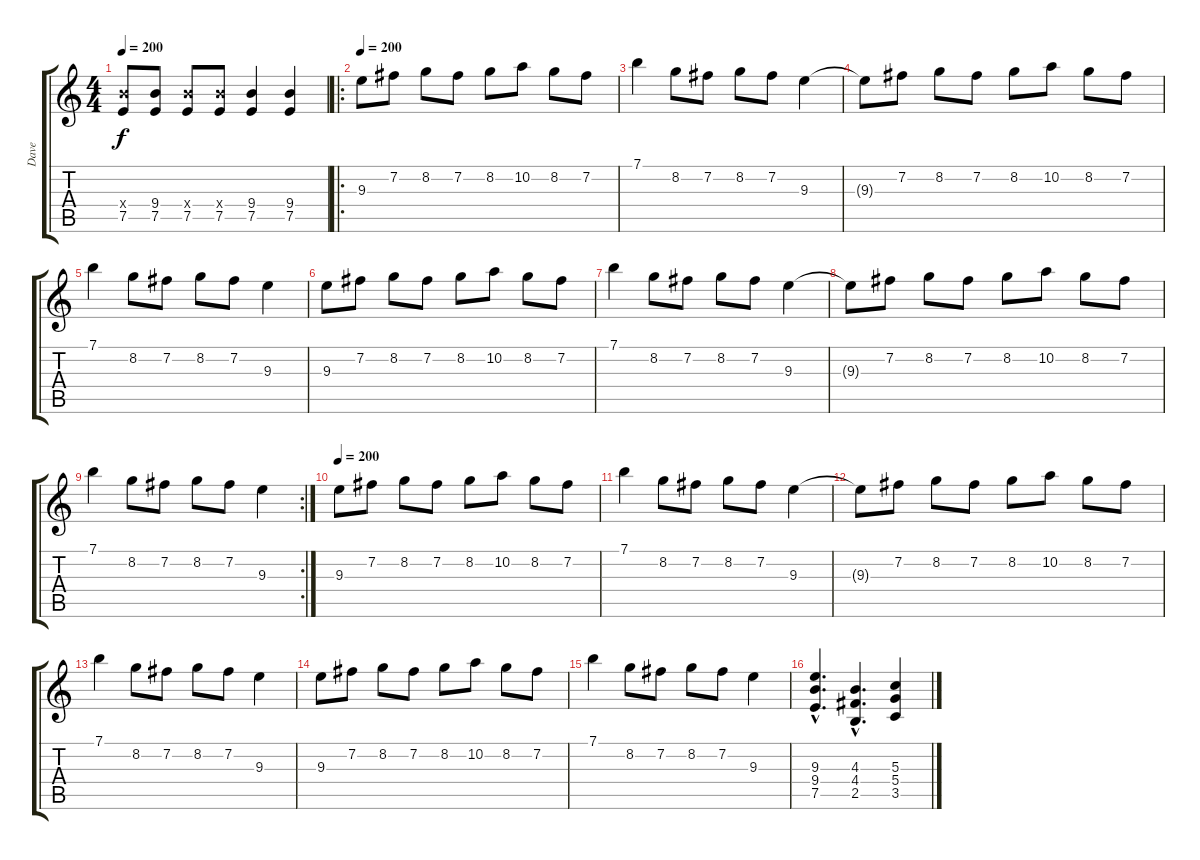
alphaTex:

\track ("Dave" "Dave") {instrument distortionguitar}
\staff {score tabs}
\tuning (E4 B3 G3 D3 A2 E2) {hide}
\ts (4 4)
\tempo 200
\clef g2
\ks c
(9.4{x} 7.5).8{dy f} (9.4 7.5).8 (9.4{x} 7.5).8 (9.4{x} 7.5).8 (9.4 7.5).4 (9.4 7.5).4 |
\ro
\tempo 200
9.3.8 7.2.8 8.2.8 7.2.8 8.2.8 10.2.8 8.2.8 7.2.8 |
7.1.4 8.2.8 7.2.8 8.2.8 7.2.8 9.3.4 |
9.3{t}.8 7.2.8 8.2.8 7.2.8 8.2.8 10.2.8 8.2.8 7.2.8 |
7.1.4 8.2.8 7.2.8 8.2.8 7.2.8 9.3.4 |
9.3.8 7.2.8 8.2.8 7.2.8 8.2.8 10.2.8 8.2.8 7.2.8 |
7.1.4 8.2.8 7.2.8 8.2.8 7.2.8 9.3.4 |
9.3{t}.8 7.2.8 8.2.8 7.2.8 8.2.8 10.2.8 8.2.8 7.2.8 |
\rc 2
7.1.4 8.2.8 7.2.8 8.2.8 7.2.8 9.3.4 |
\tempo 200
9.3.8 7.2.8 8.2.8 7.2.8 8.2.8 10.2.8 8.2.8 7.2.8 |
7.1.4 8.2.8 7.2.8 8.2.8 7.2.8 9.3.4 |
9.3{t}.8 7.2.8 8.2.8 7.2.8 8.2.8 10.2.8 8.2.8 7.2.8 |
7.1.4 8.2.8 7.2.8 8.2.8 7.2.8 9.3.4 |
9.3.8 7.2.8 8.2.8 7.2.8 8.2.8 10.2.8 8.2.8 7.2.8 |
7.1.4 8.2.8 7.2.8 8.2.8 7.2.8 9.3.4 |
(9.3{hac} 9.4{hac} 7.5{hac}).4{d} (4.3{hac} 4.4{hac} 2.5{hac}).4{d} (5.3 5.4 3.5).4
